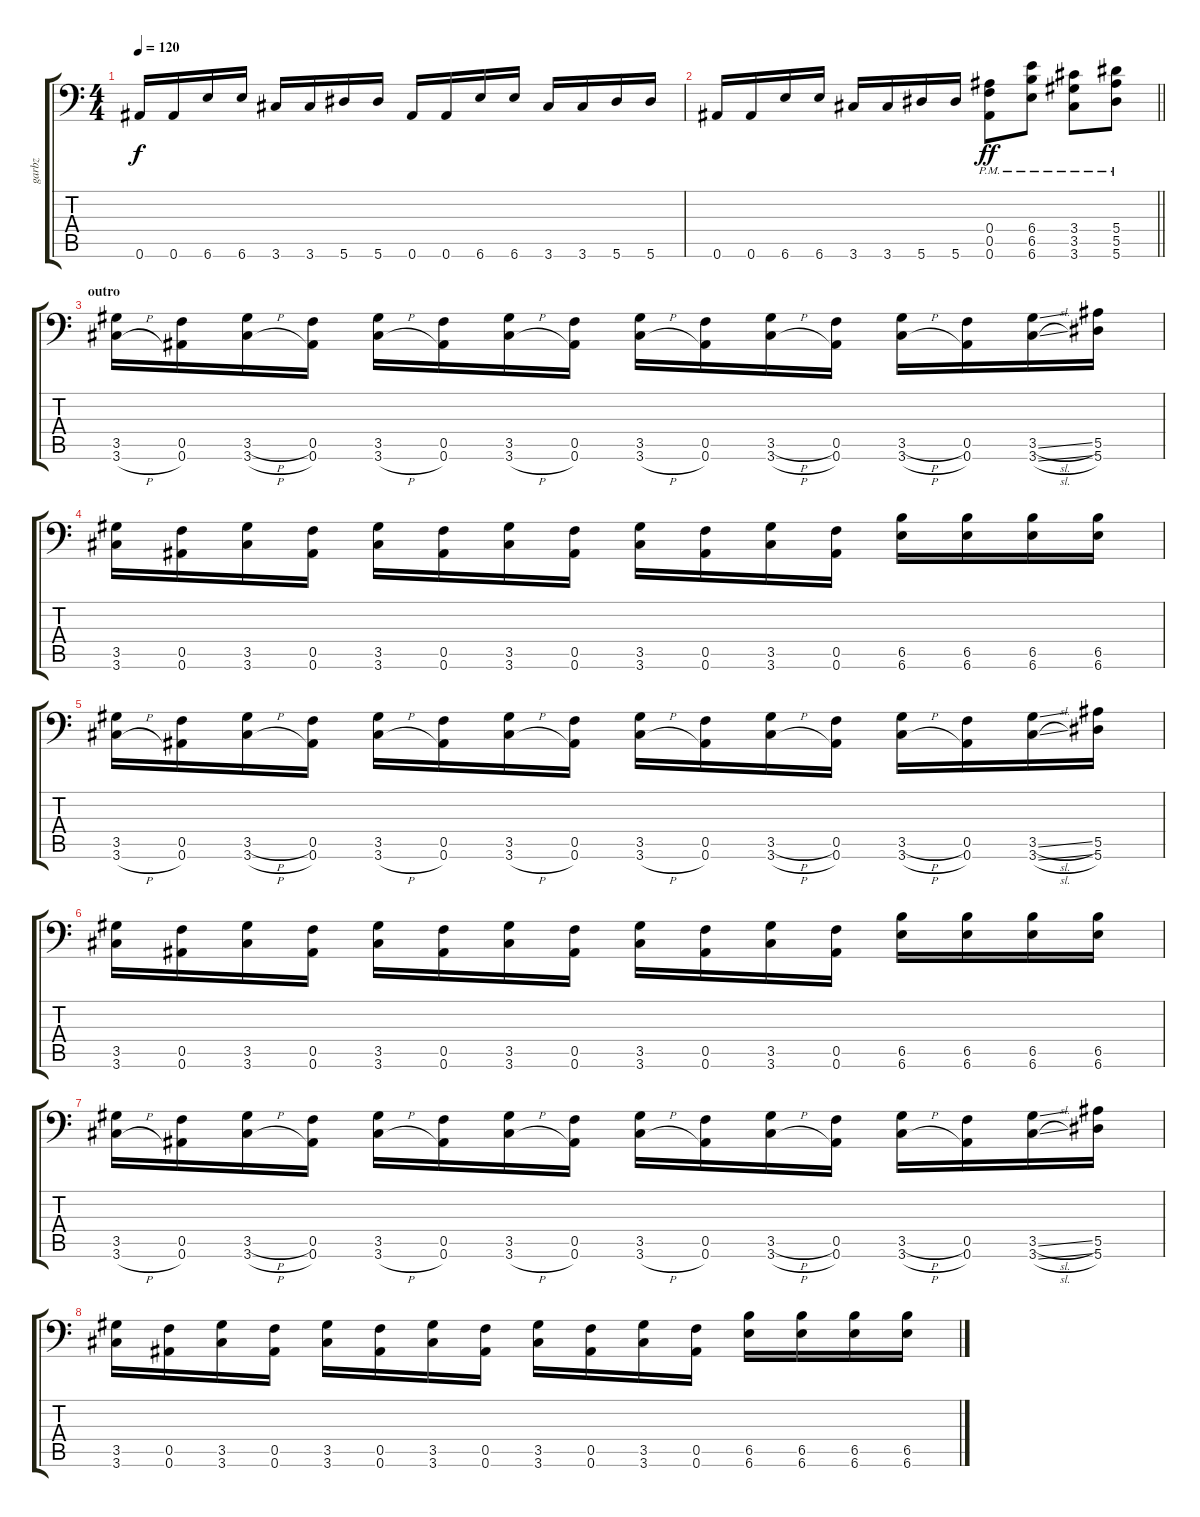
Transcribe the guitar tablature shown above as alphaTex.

\track ("garbz" "garbz") {instrument distortionguitar}
\staff {score tabs}
\tuning (C4 G3 Eb3 Bb2 F2 Bb1) {hide}
\ts (4 4)
\tempo 120
\clef f4
\ks c
0.6.16{dy f} 0.6.16 6.6.16 6.6.16 3.6.16 3.6.16 5.6.16 5.6.16 0.6.16 0.6.16 6.6.16 6.6.16 3.6.16 3.6.16 5.6.16 5.6.16 |
\barLineRight lightlight
0.6.16 0.6.16 6.6.16 6.6.16 3.6.16 3.6.16 5.6.16 5.6.16 (0.4{pm} 0.5{pm} 0.6{pm}).8{dy ff} (6.4{pm} 6.5{pm} 6.6{pm}).8 (3.4{pm} 3.5{pm} 3.6{pm}).8 (5.4{pm} 5.5{pm} 5.6{pm}).8 |
\section ("" "outro")
(3.5 3.6{h}).16 (0.5 0.6).16 (3.5{h} 3.6{h}).16 (0.5 0.6).16 (3.5 3.6{h}).16 (0.5 0.6).16 (3.5 3.6{h}).16 (0.5 0.6).16 (3.5 3.6{h}).16 (0.5 0.6).16 (3.5{h} 3.6{h}).16 (0.5 0.6).16 (3.5{h} 3.6{h}).16 (0.5 0.6).16 (3.5{sl} 3.6{sl}).16 (5.5 5.6).16 |
(3.5 3.6).16 (0.5 0.6).16 (3.5 3.6).16 (0.5 0.6).16 (3.5 3.6).16 (0.5 0.6).16 (3.5 3.6).16 (0.5 0.6).16 (3.5 3.6).16 (0.5 0.6).16 (3.5 3.6).16 (0.5 0.6).16 (6.5 6.6).16 (6.5 6.6).16 (6.5 6.6).16 (6.5 6.6).16 |
(3.5 3.6{h}).16 (0.5 0.6).16 (3.5{h} 3.6{h}).16 (0.5 0.6).16 (3.5 3.6{h}).16 (0.5 0.6).16 (3.5 3.6{h}).16 (0.5 0.6).16 (3.5 3.6{h}).16 (0.5 0.6).16 (3.5{h} 3.6{h}).16 (0.5 0.6).16 (3.5{h} 3.6{h}).16 (0.5 0.6).16 (3.5{sl} 3.6{sl}).16 (5.5 5.6).16 |
(3.5 3.6).16 (0.5 0.6).16 (3.5 3.6).16 (0.5 0.6).16 (3.5 3.6).16 (0.5 0.6).16 (3.5 3.6).16 (0.5 0.6).16 (3.5 3.6).16 (0.5 0.6).16 (3.5 3.6).16 (0.5 0.6).16 (6.5 6.6).16 (6.5 6.6).16 (6.5 6.6).16 (6.5 6.6).16 |
(3.5 3.6{h}).16 (0.5 0.6).16 (3.5{h} 3.6{h}).16 (0.5 0.6).16 (3.5 3.6{h}).16 (0.5 0.6).16 (3.5 3.6{h}).16 (0.5 0.6).16 (3.5 3.6{h}).16 (0.5 0.6).16 (3.5{h} 3.6{h}).16 (0.5 0.6).16 (3.5{h} 3.6{h}).16 (0.5 0.6).16 (3.5{sl} 3.6{sl}).16 (5.5 5.6).16 |
(3.5 3.6).16 (0.5 0.6).16 (3.5 3.6).16 (0.5 0.6).16 (3.5 3.6).16 (0.5 0.6).16 (3.5 3.6).16 (0.5 0.6).16 (3.5 3.6).16 (0.5 0.6).16 (3.5 3.6).16 (0.5 0.6).16 (6.5 6.6).16 (6.5 6.6).16 (6.5 6.6).16 (6.5 6.6).16
